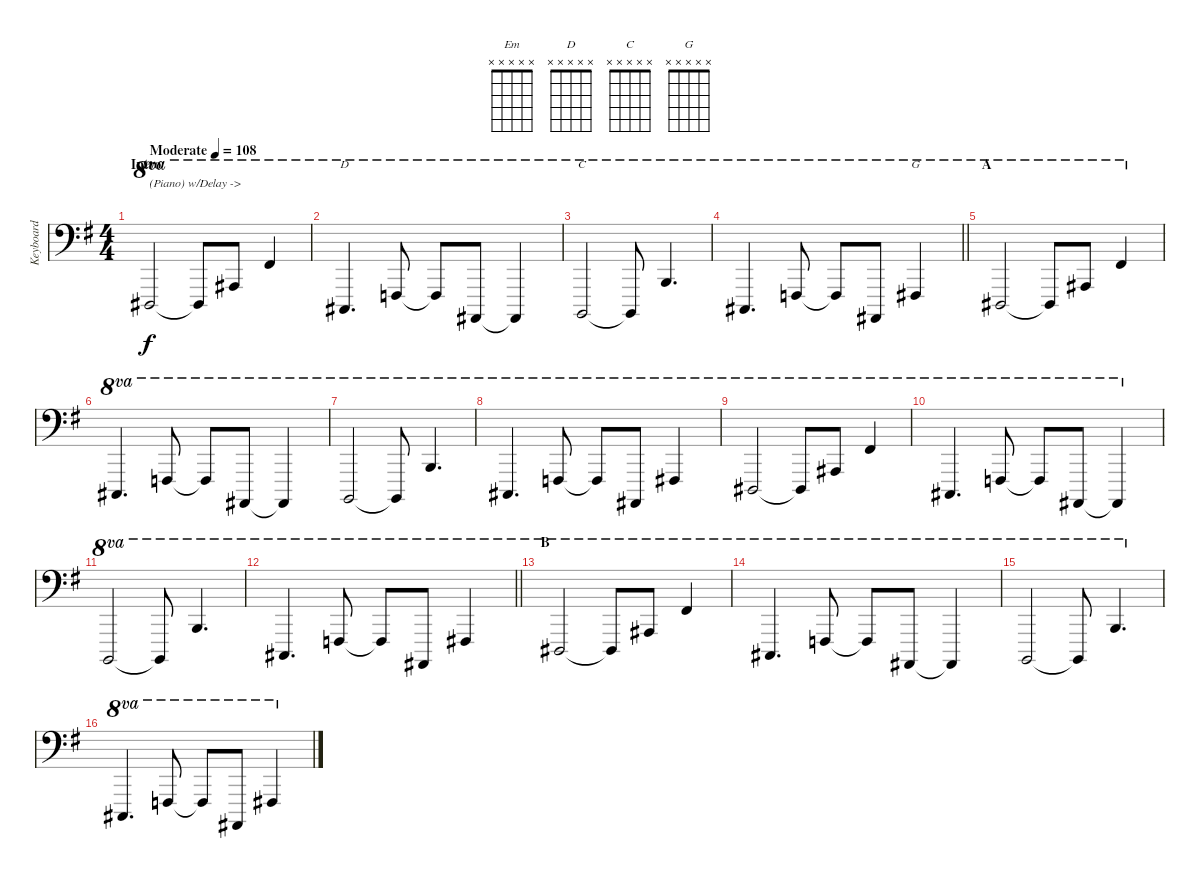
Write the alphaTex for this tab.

\track ("Keyboard" "Keyboard") {instrument acousticgrandpiano}
\staff {score}
\tuning (Gb2 Db2 Ab1 Eb1 Bb0) {hide}
\chord ("Em" x x x x x)
\chord ("D" x x x x x)
\chord ("C" x x x x x)
\chord ("G" x x x x x)
\ts (4 4)
\section ("" "Intro")
\tempo (108 "Moderate")
\clef f4
\ks eminor
12.4.2{ch "Em" ot 8va txt "(Piano) w/Delay ->" dy f instrument acousticgrandpiano} 12.4{t}.8{ot 8va} 14.3.8{ot 8va} 17.2.4{ot 8va} |
10.4.4{d ch "D" ot 8va} 14.4.8{ot 8va} 14.4{t}.8{ot 8va} 7.4.8{ot 8va} 7.4{t}.4{ot 8va} |
8.4.2{ch "C" ot 8va} 8.4{t}.8{ot 8va} 10.2.4{d ot 8va} |
\barLineRight lightlight
10.4.4{d ot 8va} 14.4.8{ot 8va} 14.4{t}.8{ot 8va} 7.4.8{ot 8va} 15.4.4{ch "G" ot 8va} |
\section ("" "A")
12.4.2{ot 8va} 12.4{t}.8{ot 8va} 14.3.8{ot 8va} 17.2.4{ot 8va} |
10.4.4{d ot 8va} 14.4.8{ot 8va} 14.4{t}.8{ot 8va} 7.4.8{ot 8va} 7.4{t}.4{ot 8va} |
8.4.2{ot 8va} 8.4{t}.8{ot 8va} 10.2.4{d ot 8va} |
10.4.4{d ot 8va} 14.4.8{ot 8va} 14.4{t}.8{ot 8va} 7.4.8{ot 8va} 15.4.4{ot 8va} |
12.4.2{ot 8va} 12.4{t}.8{ot 8va} 14.3.8{ot 8va} 17.2.4{ot 8va} |
10.4.4{d ot 8va} 14.4.8{ot 8va} 14.4{t}.8{ot 8va} 7.4.8{ot 8va} 7.4{t}.4{ot 8va} |
8.4.2{ot 8va} 8.4{t}.8{ot 8va} 10.2.4{d ot 8va} |
\barLineRight lightlight
10.4.4{d ot 8va} 14.4.8{ot 8va} 14.4{t}.8{ot 8va} 7.4.8{ot 8va} 15.4.4{ot 8va} |
\section ("" "B")
12.4.2{ot 8va} 12.4{t}.8{ot 8va} 14.3.8{ot 8va} 17.2.4{ot 8va} |
10.4.4{d ot 8va} 14.4.8{ot 8va} 14.4{t}.8{ot 8va} 7.4.8{ot 8va} 7.4{t}.4{ot 8va} |
8.4.2{ot 8va} 8.4{t}.8{ot 8va} 10.2.4{d ot 8va} |
10.4.4{d ot 8va} 14.4.8{ot 8va} 14.4{t}.8{ot 8va} 7.4.8{ot 8va} 15.4.4{ot 8va}
